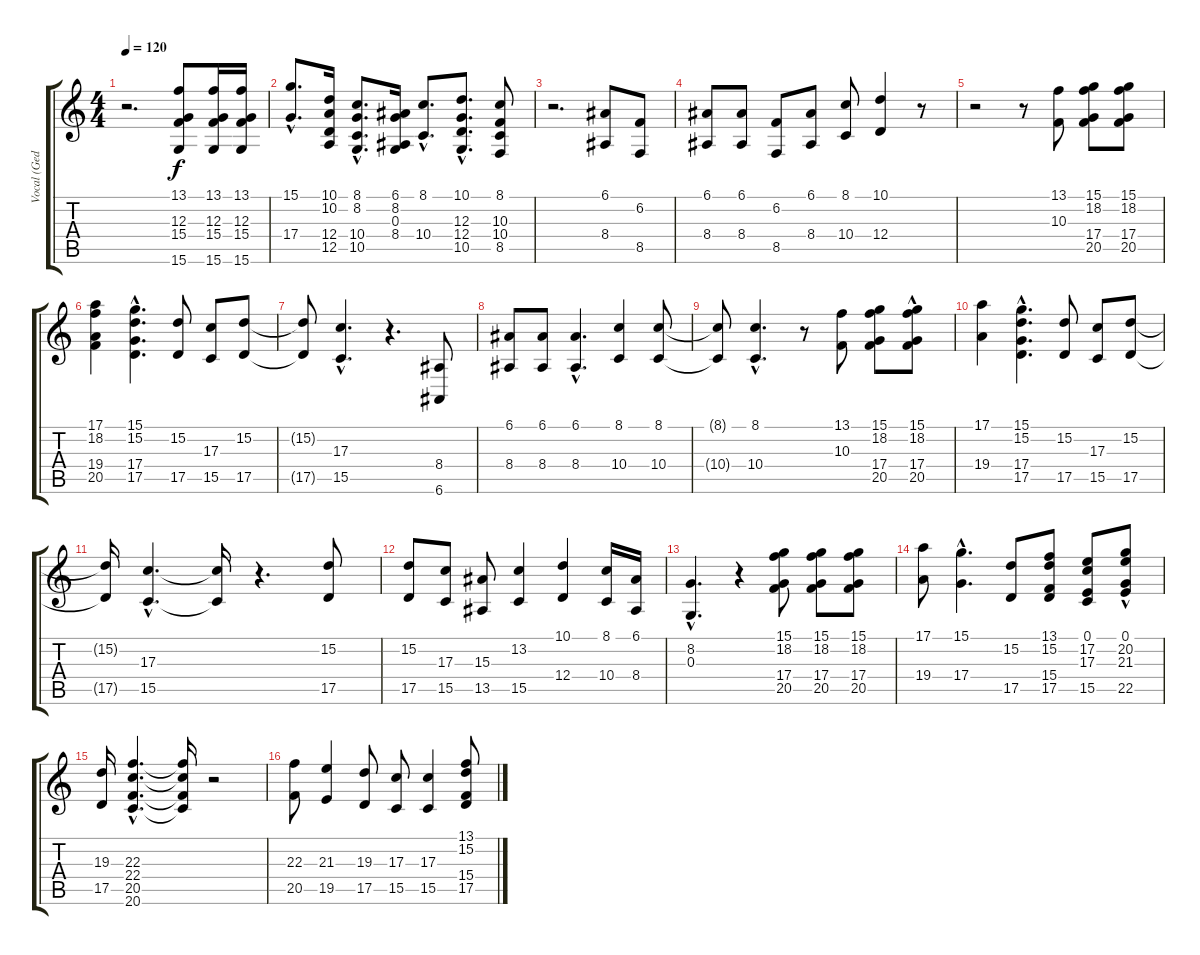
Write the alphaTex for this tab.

\track ("Vocal (Geddy)" "Vocal (Ged") {instrument choiraahs}
\staff {score tabs}
\tuning (E4 B3 G3 D3 A2 E2) {hide}
\ts (4 4)
\tempo 120
\clef g2
\ks c
r.2{d dy f} (13.1 12.3 15.4 15.6).8 (13.1 12.3 15.4 15.6).16 (13.1 12.3 15.4 15.6).16 |
(15.1{hac} 17.4{hac}).8{d} (10.1 10.2 12.4 12.5).16 (8.1{hac} 8.2{hac} 10.4{hac} 10.5{hac}).8{d} (6.1 8.2 0.3 8.4).16 (8.1{hac} 10.4{hac}).8{d} (10.1{hac} 12.3{hac} 12.4{hac} 10.5{hac}).8{d} (8.1 10.3 10.4 8.5).8 |
r.2{d} (6.1 8.4).8 (6.2 8.5).8 |
(6.1 8.4).8 (6.1 8.4).8 (6.2 8.5).8 (6.1 8.4).8 (8.1 10.4).8 (10.1 12.4).4 r.8 |
r.2 r.8 (13.1 10.3).8 (15.1 18.2 17.4 20.5).8 (15.1 18.2 17.4 20.5).8 |
(17.1 18.2 19.4 20.5).4 (15.1{hac} 15.2{hac} 17.4{hac} 17.5{hac}).4{d} (15.2 17.5).8 (17.3 15.5).8 (15.2 17.5).8 |
(15.2{t} 17.5{t}).8 (17.3{hac} 15.5{hac}).4{d} r.4{d} (8.4 6.6).8 |
(6.1 8.4).8 (6.1 8.4).8 (6.1{hac} 8.4{hac}).4{d} (8.1 10.4).4 (8.1 10.4).8 |
(8.1{t} 10.4{t}).8 (8.1{hac} 10.4{hac}).4{d} r.8 (13.1 10.3).8 (15.1 18.2 17.4 20.5).8 (15.1 18.2{hac} 17.4 20.5{hac}).8 |
(17.1 19.4).4 (15.1{hac} 15.2{hac} 17.4{hac} 17.5{hac}).4{d} (15.2 17.5).8 (17.3 15.5).8 (15.2 17.5).8 |
(15.2{t} 17.5{t}).16 (17.3{hac} 15.5{hac}).4{d} (17.3{t} 15.5{t}).16 r.4{d} (15.2 17.5).8 |
(15.2 17.5).8 (17.3 15.5).8 (15.3 13.5).8 (13.2 15.5).4 (10.1 12.4).4 (8.1 10.4).16 (6.1 8.4).16 |
(8.2{hac} 0.3{hac}).4{d} r.4 (15.1 18.2 17.4 20.5).8 (15.1 18.2 17.4 20.5).8 (15.1 18.2 17.4 20.5).8 |
(17.1 19.4).8 (15.1{hac} 17.4{hac}).4{d} (15.2 17.5).8 (13.1 15.2 15.4 17.5).8 (0.1 17.2 17.3 15.5).8 (0.1 20.2{hac} 21.3 22.5{hac}).8 |
(19.3 17.5).16 (22.3{hac} 22.4{hac} 20.5{hac} 20.6{hac}).4{d} (22.3{t} 22.4{t} 20.5{t} 20.6{t}).16 r.2 |
(22.3 20.5).8 (21.3 19.5).4 (19.3 17.5).8 (17.3 15.5).8 (17.3 15.5).4 (13.1 15.2 15.4 17.5).8
